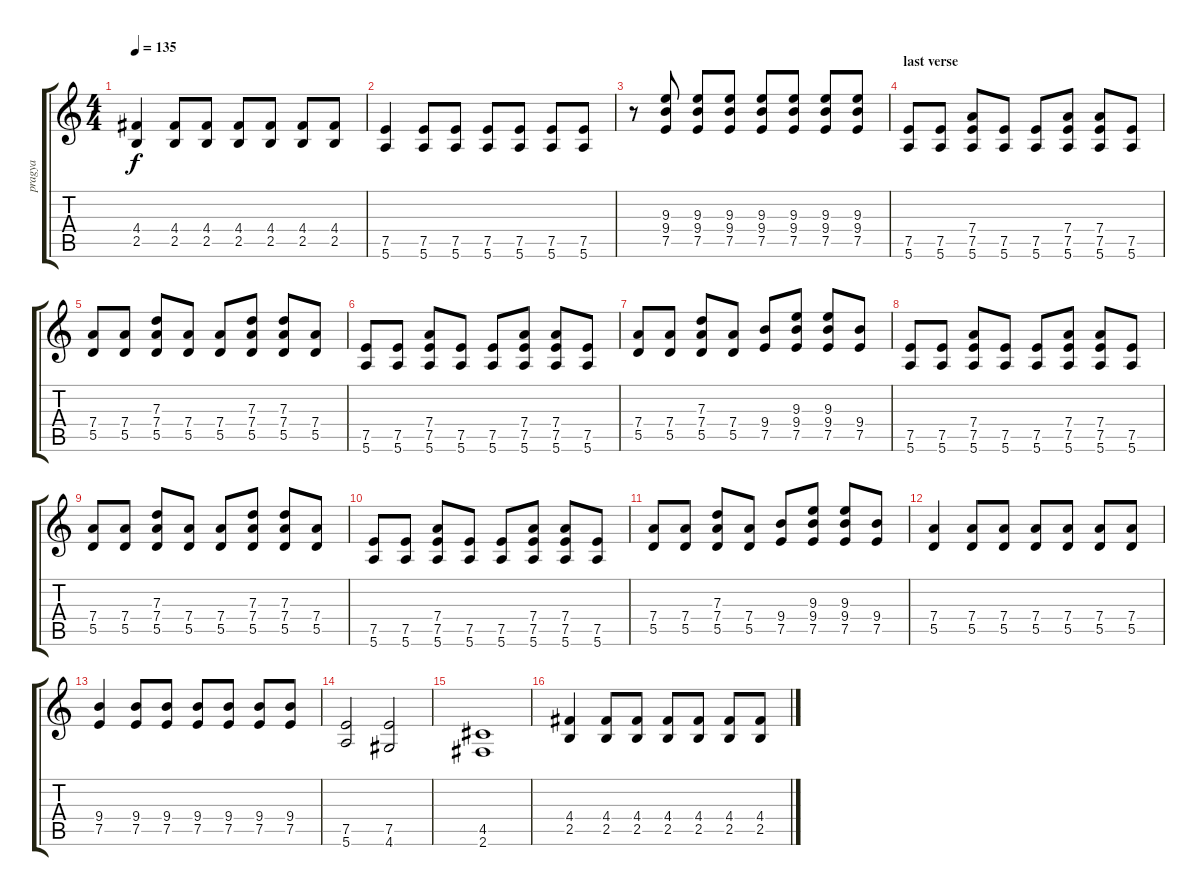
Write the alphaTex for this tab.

\track ("pragya" "pragya") {instrument overdrivenguitar}
\staff {score tabs}
\tuning (E4 B3 G3 D3 A2 E2) {hide}
\ts (4 4)
\tempo 135
\clef g2
\ks c
(4.4 2.5).4{dy f} (4.4 2.5).8 (4.4 2.5).8 (4.4 2.5).8 (4.4 2.5).8 (4.4 2.5).8 (4.4 2.5).8 |
(7.5 5.6).4 (7.5 5.6).8 (7.5 5.6).8 (7.5 5.6).8 (7.5 5.6).8 (7.5 5.6).8 (7.5 5.6).8 |
r.8 (9.3 9.4 7.5).8 (9.3 9.4 7.5).8 (9.3 9.4 7.5).8 (9.3 9.4 7.5).8 (9.3 9.4 7.5).8 (9.3 9.4 7.5).8 (9.3 9.4 7.5).8 |
\section ("" "last verse")
(7.5 5.6).8 (7.5 5.6).8 (7.4 7.5 5.6).8 (7.5 5.6).8 (7.5 5.6).8 (7.4 7.5 5.6).8 (7.4 7.5 5.6).8 (7.5 5.6).8 |
(7.4 5.5).8 (7.4 5.5).8 (7.3 7.4 5.5).8 (7.4 5.5).8 (7.4 5.5).8 (7.3 7.4 5.5).8 (7.3 7.4 5.5).8 (7.4 5.5).8 |
(7.5 5.6).8 (7.5 5.6).8 (7.4 7.5 5.6).8 (7.5 5.6).8 (7.5 5.6).8 (7.4 7.5 5.6).8 (7.4 7.5 5.6).8 (7.5 5.6).8 |
(7.4 5.5).8 (7.4 5.5).8 (7.3 7.4 5.5).8 (7.4 5.5).8 (9.4 7.5).8 (9.3 9.4 7.5).8 (9.3 9.4 7.5).8 (9.4 7.5).8 |
(7.5 5.6).8 (7.5 5.6).8 (7.4 7.5 5.6).8 (7.5 5.6).8 (7.5 5.6).8 (7.4 7.5 5.6).8 (7.4 7.5 5.6).8 (7.5 5.6).8 |
(7.4 5.5).8 (7.4 5.5).8 (7.3 7.4 5.5).8 (7.4 5.5).8 (7.4 5.5).8 (7.3 7.4 5.5).8 (7.3 7.4 5.5).8 (7.4 5.5).8 |
(7.5 5.6).8 (7.5 5.6).8 (7.4 7.5 5.6).8 (7.5 5.6).8 (7.5 5.6).8 (7.4 7.5 5.6).8 (7.4 7.5 5.6).8 (7.5 5.6).8 |
(7.4 5.5).8 (7.4 5.5).8 (7.3 7.4 5.5).8 (7.4 5.5).8 (9.4 7.5).8 (9.3 9.4 7.5).8 (9.3 9.4 7.5).8 (9.4 7.5).8 |
(7.4 5.5).4 (7.4 5.5).8 (7.4 5.5).8 (7.4 5.5).8 (7.4 5.5).8 (7.4 5.5).8 (7.4 5.5).8 |
(9.4 7.5).4 (9.4 7.5).8 (9.4 7.5).8 (9.4 7.5).8 (9.4 7.5).8 (9.4 7.5).8 (9.4 7.5).8 |
(7.5 5.6).2 (7.5 4.6).2 |
(4.5 2.6).1 |
(4.4 2.5).4 (4.4 2.5).8 (4.4 2.5).8 (4.4 2.5).8 (4.4 2.5).8 (4.4 2.5).8 (4.4 2.5).8
